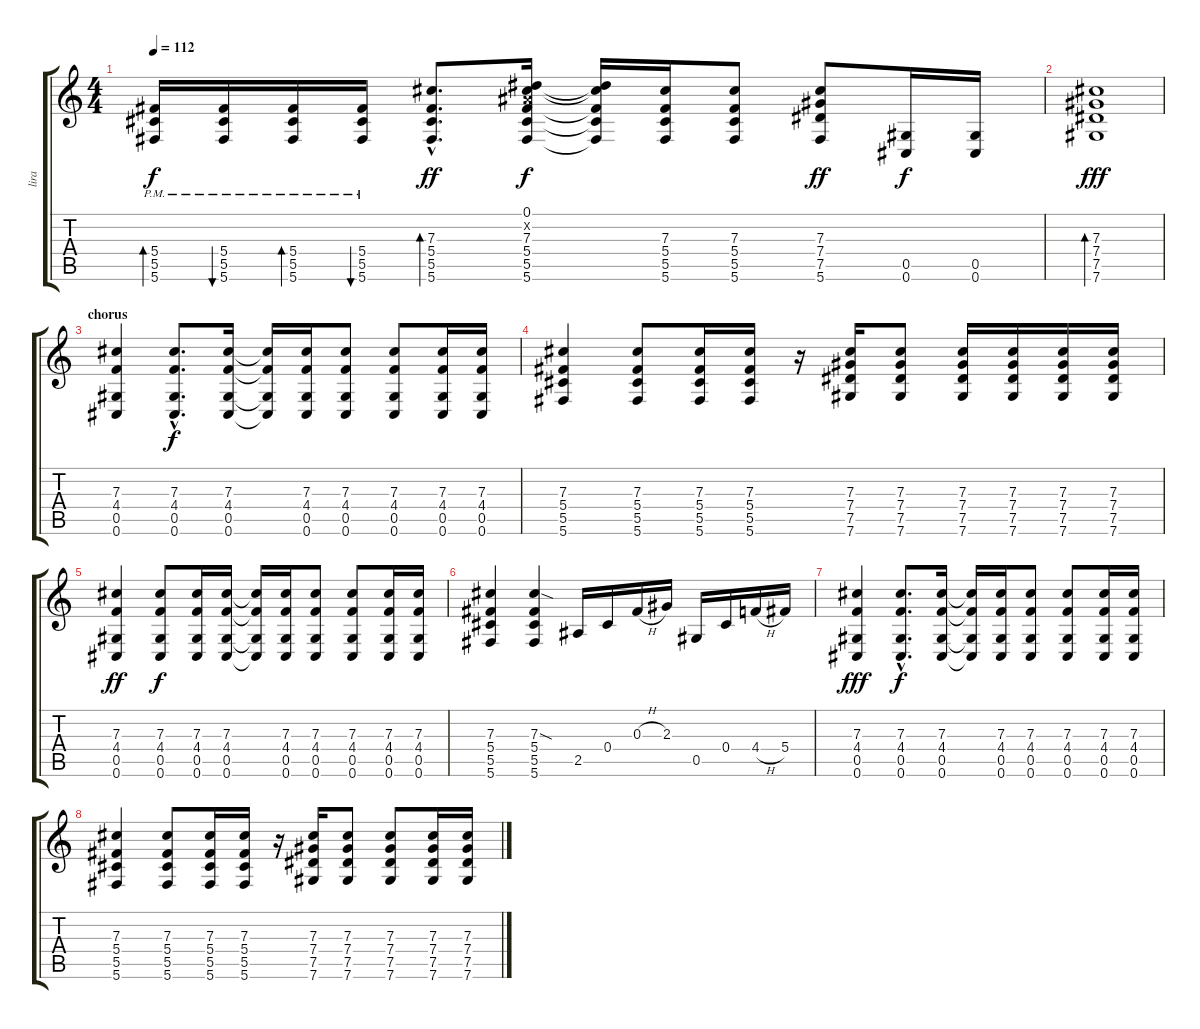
\track ("lira" "lira") {instrument acousticguitarsteel}
\staff {score tabs}
\tuning (Eb4 Bb3 Gb3 Db3 Ab2 Db2) {hide}
\ts (4 4)
\tempo 112
\clef g2
\ks c
(5.4{pm} 5.5{pm} 5.6{pm}).16{bd 120 dy f} (5.4{pm} 5.5{pm} 5.6{pm}).16{bu 120} (5.4{pm} 5.5{pm} 5.6{pm}).16{bd 120} (5.4{pm} 5.5{pm} 5.6{pm}).16{bu 120} (7.3{hac} 5.4{hac} 5.5{hac} 5.6{hac}).8{d bd 120 dy ff} (0.1 0.2{x} 7.3 5.4 5.5 5.6).16{dy f} (0.1{t} 7.3{t} 5.4{t} 5.5{t} 5.6{t}).16 (7.3 5.4 5.5 5.6).16 (7.3 5.4 5.5 5.6).8 (7.3 7.4 7.5 5.6).8{dy ff} (0.5 0.6).16{dy f} (0.5 0.6).16 |
(7.3 7.4 7.5 7.6).1{bd 120 dy fff} |
\section ("" "chorus")
(7.3 4.4 0.5 0.6).4 (7.3{hac} 4.4{hac} 0.5{hac} 0.6{hac}).8{d dy f} (7.3 4.4 0.5 0.6).16 (7.3{t} 4.4{t} 0.5{t} 0.6{t}).16 (7.3 4.4 0.5 0.6).16 (7.3 4.4 0.5 0.6).8 (7.3 4.4 0.5 0.6).8 (7.3 4.4 0.5 0.6).16 (7.3 4.4 0.5 0.6).16 |
(7.3 5.4 5.5 5.6).4 (7.3 5.4 5.5 5.6).8 (7.3 5.4 5.5 5.6).16 (7.3 5.4 5.5 5.6).16 r.16 (7.3 7.4 7.5 7.6).16 (7.3 7.4 7.5 7.6).8 (7.3 7.4 7.5 7.6).16 (7.3 7.4 7.5 7.6).16 (7.3 7.4 7.5 7.6).16 (7.3 7.4 7.5 7.6).16 |
(7.3 4.4 0.5 0.6).4{dy ff} (7.3 4.4 0.5 0.6).8{dy f} (7.3 4.4 0.5 0.6).16 (7.3 4.4 0.5 0.6).16 (7.3{t} 4.4{t} 0.5{t} 0.6{t}).16 (7.3 4.4 0.5 0.6).16 (7.3 4.4 0.5 0.6).8 (7.3 4.4 0.5 0.6).8 (7.3 4.4 0.5 0.6).16 (7.3 4.4 0.5 0.6).16 |
(7.3 5.4 5.5 5.6).4 (7.3{sod} 5.4 5.5 5.6).4 2.5.16 0.4.16 0.3{h}.16 2.3.16 0.5.16 0.4.16 4.4{h}.16 5.4.16 |
(7.3 4.4 0.5 0.6).4{dy fff} (7.3{hac} 4.4{hac} 0.5{hac} 0.6{hac}).8{d dy f} (7.3 4.4 0.5 0.6).16 (7.3{t} 4.4{t} 0.5{t} 0.6{t}).16 (7.3 4.4 0.5 0.6).16 (7.3 4.4 0.5 0.6).8 (7.3 4.4 0.5 0.6).8 (7.3 4.4 0.5 0.6).16 (7.3 4.4 0.5 0.6).16 |
(7.3 5.4 5.5 5.6).4 (7.3 5.4 5.5 5.6).8 (7.3 5.4 5.5 5.6).16 (7.3 5.4 5.5 5.6).16 r.16 (7.3 7.4 7.5 7.6).16 (7.3 7.4 7.5 7.6).8 (7.3 7.4 7.5 7.6).8 (7.3 7.4 7.5 7.6).16 (7.3 7.4 7.5 7.6).16
